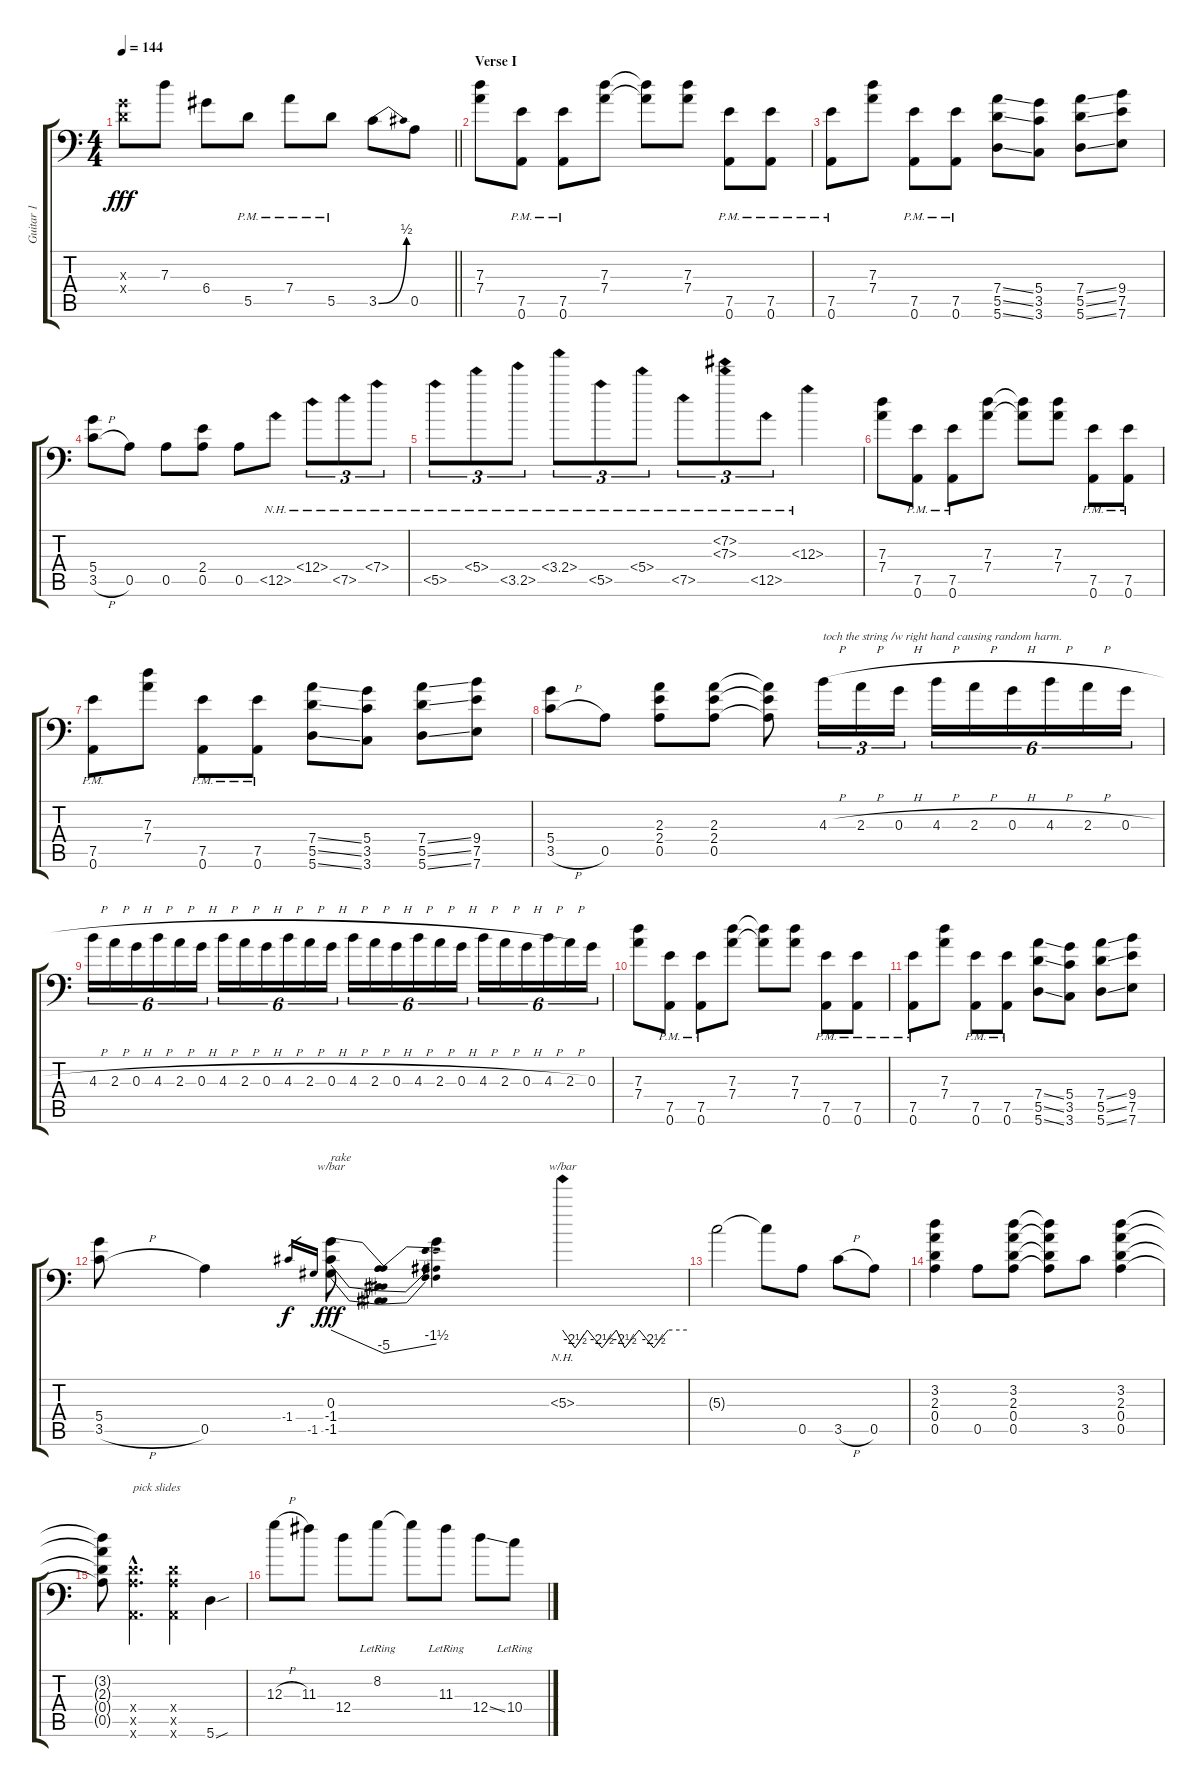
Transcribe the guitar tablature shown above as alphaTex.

\track ("Guitar 1" "Guitar 1") {instrument distortionguitar}
\staff {score tabs}
\tuning (E4 B3 G3 D3 A2 A1) {hide}
\ts (4 4)
\tempo 144
\clef f4
\barLineRight lightlight
\ks c
(0.3{x} 0.4{x}).8{dy fff} 7.3.8 6.4.8 5.5{pm}.8 7.4{pm}.8 5.5{pm}.8 3.5{be (bend 0 0 60 2)}.8 0.5.8 |
\section ("" "Verse I")
(7.3 7.4).8 (7.5{pm} 0.6{pm}).8 (7.5{pm} 0.6{pm}).8 (7.3 7.4).8 (7.3{t} 7.4{t}).8 (7.3 7.4).8 (7.5{pm} 0.6{pm}).8 (7.5{pm} 0.6{pm}).8 |
(7.5{pm} 0.6{pm}).8 (7.3 7.4).8 (7.5{pm} 0.6{pm}).8 (7.5{pm} 0.6{pm}).8 (7.4{ss} 5.5{ss} 5.6{ss}).8 (5.4 3.5 3.6).8 (7.4{ss} 5.5{ss} 5.6{ss}).8 (9.4 7.5 7.6).8 |
(5.4 3.5{h}).8 0.5.8 0.5.8 (2.4 0.5).8 0.5.8 12.5{nh}.8 12.4{nh}.8{tu (3 2)} 7.5{nh}.8{tu (3 2)} 7.4{nh}.8{tu (3 2)} |
5.5{nh}.8{tu (3 2)} 5.4{nh}.8{tu (3 2)} 3.5{nh}.8{tu (3 2)} 3.4{nh}.8{tu (3 2)} 5.5{nh}.8{tu (3 2)} 5.4{nh}.8{tu (3 2)} 7.5{nh}.8{tu (3 2)} (7.2{nh} 7.3{nh}).8{tu (3 2)} 12.5{nh}.8{tu (3 2)} 12.3{nh}.4 |
(7.3 7.4).8 (7.5{pm} 0.6{pm}).8 (7.5{pm} 0.6{pm}).8 (7.3 7.4).8 (7.3{t} 7.4{t}).8 (7.3 7.4).8 (7.5{pm} 0.6{pm}).8 (7.5{pm} 0.6{pm}).8 |
(7.5{pm} 0.6{pm}).8 (7.3 7.4).8 (7.5{pm} 0.6{pm}).8 (7.5{pm} 0.6{pm}).8 (7.4{ss} 5.5{ss} 5.6{ss}).8 (5.4 3.5 3.6).8 (7.4{ss} 5.5{ss} 5.6{ss}).8 (9.4 7.5 7.6).8 |
(5.4 3.5{h}).8 0.5.8 (2.3 2.4 0.5).8 (2.3 2.4 0.5).8 (2.3{t} 2.4{t} 0.5{t}).8 4.3{h}.16{tu (3 2) txt "toch the string /w right hand causing random harm."} 2.3{h}.16{tu (3 2)} 0.3{h}.16{tu (3 2)} 4.3{h}.16{tu (6 4)} 2.3{h}.16{tu (6 4)} 0.3{h}.16{tu (6 4)} 4.3{h}.16{tu (6 4)} 2.3{h}.16{tu (6 4)} 0.3{h}.16{tu (6 4)} |
4.3{h}.16{tu (6 4)} 2.3{h}.16{tu (6 4)} 0.3{h}.16{tu (6 4)} 4.3{h}.16{tu (6 4)} 2.3{h}.16{tu (6 4)} 0.3{h}.16{tu (6 4)} 4.3{h}.16{tu (6 4)} 2.3{h}.16{tu (6 4)} 0.3{h}.16{tu (6 4)} 4.3{h}.16{tu (6 4)} 2.3{h}.16{tu (6 4)} 0.3{h}.16{tu (6 4)} 4.3{h}.16{tu (6 4)} 2.3{h}.16{tu (6 4)} 0.3{h}.16{tu (6 4)} 4.3{h}.16{tu (6 4)} 2.3{h}.16{tu (6 4)} 0.3{h}.16{tu (6 4)} 4.3{h}.16{tu (6 4)} 2.3{h}.16{tu (6 4)} 0.3{h}.16{tu (6 4)} 4.3{h}.16{tu (6 4)} 2.3{h}.16{tu (6 4)} 0.3.16{tu (6 4)} |
(7.3 7.4).8 (7.5{pm} 0.6{pm}).8 (7.5{pm} 0.6{pm}).8 (7.3 7.4).8 (7.3{t} 7.4{t}).8 (7.3 7.4).8 (7.5{pm} 0.6{pm}).8 (7.5{pm} 0.6{pm}).8 |
(7.5{pm} 0.6{pm}).8 (7.3 7.4).8 (7.5{pm} 0.6{pm}).8 (7.5{pm} 0.6{pm}).8 (7.4{ss} 5.5{ss} 5.6{ss}).8 (5.4 3.5 3.6).8 (7.4{ss} 5.5{ss} 5.6{ss}).8 (9.4 7.5 7.6).8 |
(5.4 3.5{h}).8 0.5.4 -1.4.16{gr dy f} -1.5.16{gr} (0.3 -1.4 -1.5).8{tbe (dip default 0 0 45 -20 60 -6) txt "rake" dy fff} 0.3{t}.4 5.3{nh}.4{tbe (custom default 0 0 6 -10 12 0 19 -10 26 0 30 -10 37 0 44 -10 51 0 60 0)} |
5.3{t}.2 5.3{t}.8 0.5.8 3.5{h}.8 0.5.8 |
(3.2 2.3 0.4 0.5).4 0.5.8 (3.2 2.3 0.4 0.5).8 (3.2{t} 2.3{t} 0.4{t} 0.5{t}).8 3.5.8 (3.2 2.3 0.4 0.5).4 |
(3.2{t} 2.3{t} 0.4{t} 0.5{t}).8 (0.4{hac x} 0.5{hac x} 0.6{hac x}).4{d txt "pick slides"} (0.4{x} 0.5{x} 0.6{x}).4 5.6{sou}.4 |
12.3{h}.8 11.3.8 12.4.8 8.2{lr}.8 8.2{t}.8 11.3{lr}.8 12.4{ss}.8 10.4{lr}.8
